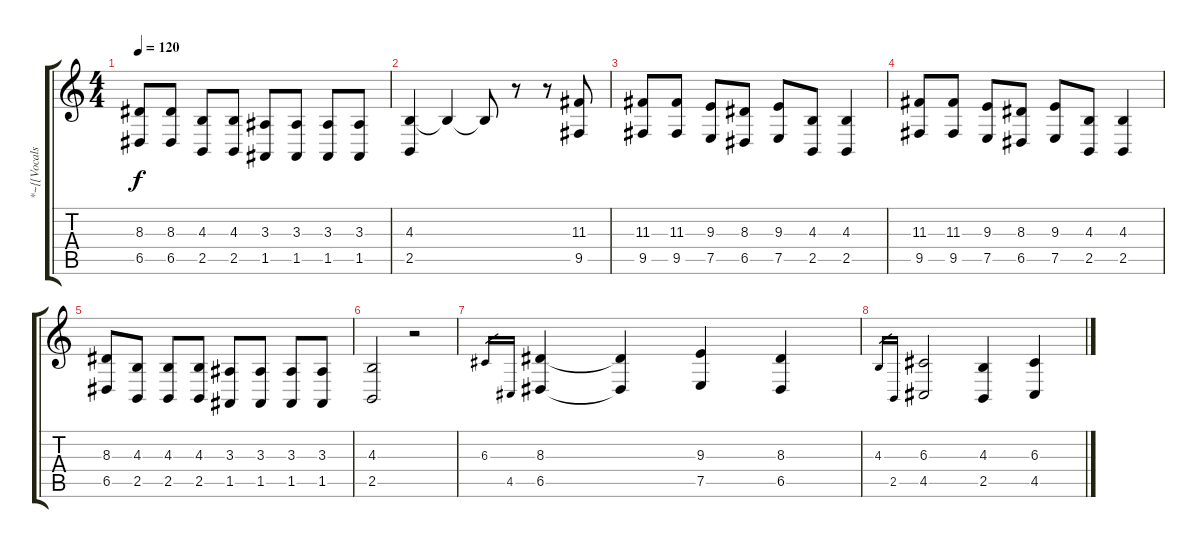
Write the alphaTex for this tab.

\track ("*~{[Vocals   - Tabbed by Peter B.]}~*" "*~{[Vocals") {instrument tenorsax}
\staff {score tabs}
\tuning (E4 B3 G3 D3 A2 E2) {hide}
\ts (4 4)
\tempo 120
\clef g2
\ks c
(8.3 6.5).8{dy f} (8.3 6.5).8 (4.3 2.5).8 (4.3 2.5).8 (3.3 1.5).8 (3.3 1.5).8 (3.3 1.5).8 (3.3 1.5).8 |
(4.3 2.5).4 4.3{t}.4 4.3{t}.8 r.8 r.8 (11.3 9.5).8 |
(11.3 9.5).8 (11.3 9.5).8 (9.3 7.5).8 (8.3 6.5).8 (9.3 7.5).8 (4.3 2.5).8 (4.3 2.5).4 |
(11.3 9.5).8 (11.3 9.5).8 (9.3 7.5).8 (8.3 6.5).8 (9.3 7.5).8 (4.3 2.5).8 (4.3 2.5).4 |
(8.3 6.5).8 (4.3 2.5).8 (4.3 2.5).8 (4.3 2.5).8 (3.3 1.5).8 (3.3 1.5).8 (3.3 1.5).8 (3.3 1.5).8 |
(4.3 2.5).2 r.2 |
6.3.16{gr} 4.5.16{gr} (8.3 6.5).4 (8.3{t} 6.5{t}).4 (9.3 7.5).4 (8.3 6.5).4 |
4.3.16{gr} 2.5.16{gr} (6.3 4.5).2 (4.3 2.5).4 (6.3 4.5).4
